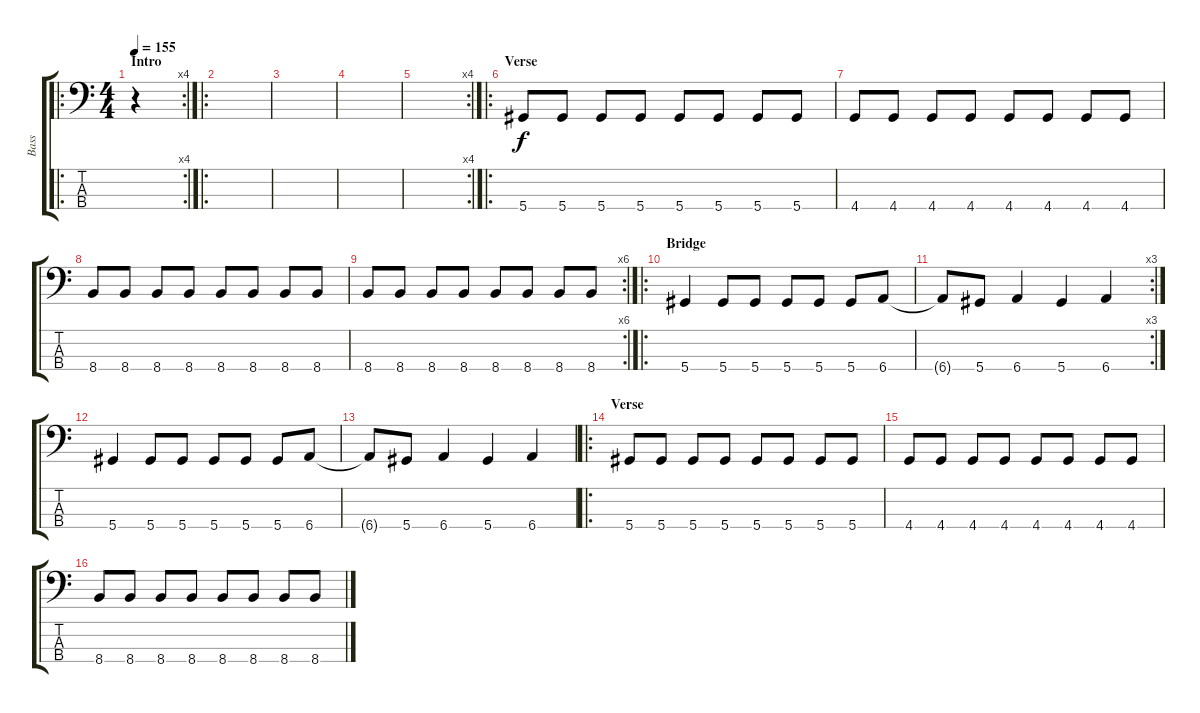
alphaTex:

\track ("Bass" "Bass") {instrument electricbasspick}
\staff {score tabs}
\tuning (Gb2 Db2 Ab1 Eb1) {hide}
\ro
\rc 4
\ts (4 4)
\section ("" "Intro")
\tempo 155
\clef f4
\ks c
r.4{dy f instrument electricbasspick} |
\ro
|
|
|
\rc 4
|
\ro
\section ("" "Verse")
5.4.8 5.4.8 5.4.8 5.4.8 5.4.8 5.4.8 5.4.8 5.4.8 |
4.4.8 4.4.8 4.4.8 4.4.8 4.4.8 4.4.8 4.4.8 4.4.8 |
8.4.8 8.4.8 8.4.8 8.4.8 8.4.8 8.4.8 8.4.8 8.4.8 |
\rc 6
8.4.8 8.4.8 8.4.8 8.4.8 8.4.8 8.4.8 8.4.8 8.4.8 |
\ro
\section ("" "Bridge")
5.4.4 5.4.8 5.4.8 5.4.8 5.4.8 5.4.8 6.4.8 |
\rc 3
6.4{t}.8 5.4.8 6.4.4 5.4.4 6.4.4 |
5.4.4 5.4.8 5.4.8 5.4.8 5.4.8 5.4.8 6.4.8 |
6.4{t}.8 5.4.8 6.4.4 5.4.4 6.4.4 |
\ro
\section ("" "Verse")
5.4.8 5.4.8 5.4.8 5.4.8 5.4.8 5.4.8 5.4.8 5.4.8 |
4.4.8 4.4.8 4.4.8 4.4.8 4.4.8 4.4.8 4.4.8 4.4.8 |
8.4.8 8.4.8 8.4.8 8.4.8 8.4.8 8.4.8 8.4.8 8.4.8
